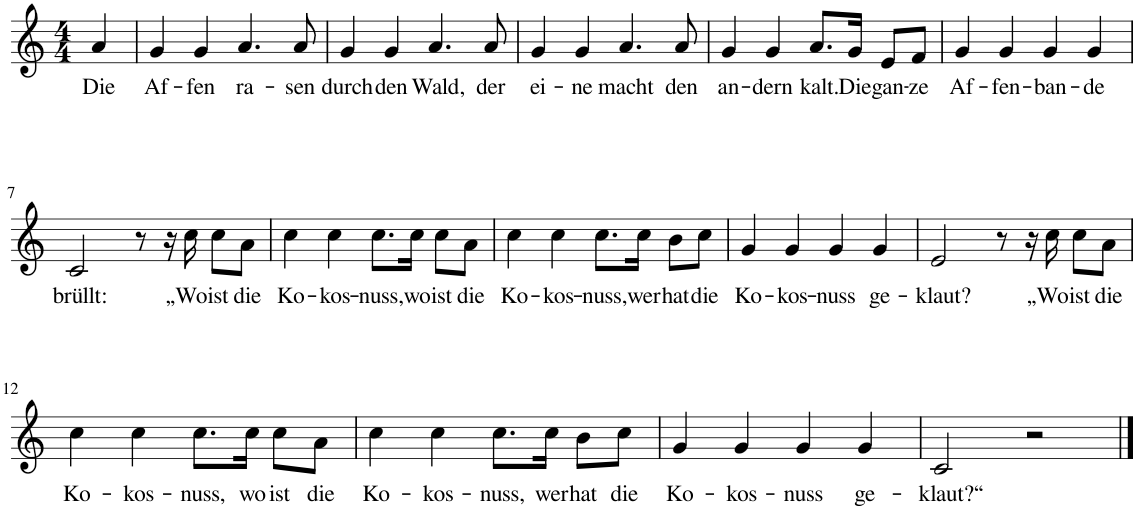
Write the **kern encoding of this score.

**kern	**text
*part1	*part1
*staff1	*staff1
*I"Soprano	*
*I'S.	*
*clefG2	*
*k[]	*
*M4/4	*
=1	=1
!	!LO:LY:b
4a/	Die
=2	=2
!	!LO:LY:b
4g/	Af-
!	!LO:LY:b
4g/	-fen
!	!LO:LY:b
4.a/	ra-
!	!LO:LY:b
8a/	-sen
=3	=3
!	!LO:LY:b
4g/	durch
!	!LO:LY:b
4g/	den
!	!LO:LY:b
4.a/	Wald,
!	!LO:LY:b
8a/	der
=4	=4
!	!LO:LY:b
4g/	ei-
!	!LO:LY:b
4g/	-ne
!	!LO:LY:b
4.a/	macht
!	!LO:LY:b
8a/	den
=5	=5
!	!LO:LY:b
4g/	an-
!	!LO:LY:b
4g/	-dern
!	!LO:LY:b
8.a/L	kalt.
!	!LO:LY:b
16g/Jk	Die
!	!LO:LY:b
8e/L	gan-
!	!LO:LY:b
8f/J	-ze
=6	=6
!	!LO:LY:b
4g/	Af-
!	!LO:LY:b
4g/	-fen-
!	!LO:LY:b
4g/	-ban-
!	!LO:LY:b
4g/	-de
!!LO:LB:g=z
=7	=7
!	!LO:LY:b
2c/	brüllt:
8r	.
16r	.
!	!LO:LY:b
16cc\	„Wo
!	!LO:LY:b
8cc\L	ist
!	!LO:LY:b
8a\J	die
=8	=8
!	!LO:LY:b
4cc\	Ko-
!	!LO:LY:b
4cc\	-kos-
!	!LO:LY:b
8.cc\L	-nuss,
!	!LO:LY:b
16cc\Jk	wo
!	!LO:LY:b
8cc\L	ist
!	!LO:LY:b
8a\J	die
=9	=9
!	!LO:LY:b
4cc\	Ko-
!	!LO:LY:b
4cc\	-kos-
!	!LO:LY:b
8.cc\L	-nuss,
!	!LO:LY:b
16cc\Jk	wer
!	!LO:LY:b
8b\L	hat
!	!LO:LY:b
8cc\J	die
=10	=10
!	!LO:LY:b
4g/	Ko-
!	!LO:LY:b
4g/	-kos-
!	!LO:LY:b
4g/	-nuss
!	!LO:LY:b
4g/	ge-
=11	=11
!	!LO:LY:b
2e/	-klaut?
8r	.
16r	.
!	!LO:LY:b
16cc\	„Wo
!	!LO:LY:b
8cc\L	ist
!	!LO:LY:b
8a\J	die
!!LO:LB:g=z
=12	=12
!	!LO:LY:b
4cc\	Ko-
!	!LO:LY:b
4cc\	-kos-
!	!LO:LY:b
8.cc\L	-nuss,
!	!LO:LY:b
16cc\Jk	wo
!	!LO:LY:b
8cc\L	ist
!	!LO:LY:b
8a\J	die
=13	=13
!	!LO:LY:b
4cc\	Ko-
!	!LO:LY:b
4cc\	-kos-
!	!LO:LY:b
8.cc\L	-nuss,
!	!LO:LY:b
16cc\Jk	wer
!	!LO:LY:b
8b\L	hat
!	!LO:LY:b
8cc\J	die
=14	=14
!	!LO:LY:b
4g/	Ko-
!	!LO:LY:b
4g/	-kos-
!	!LO:LY:b
4g/	-nuss
!	!LO:LY:b
4g/	ge-
=15	=15
!	!LO:LY:b
2c/	klaut?“
2r	.
==	==
*-	*-
